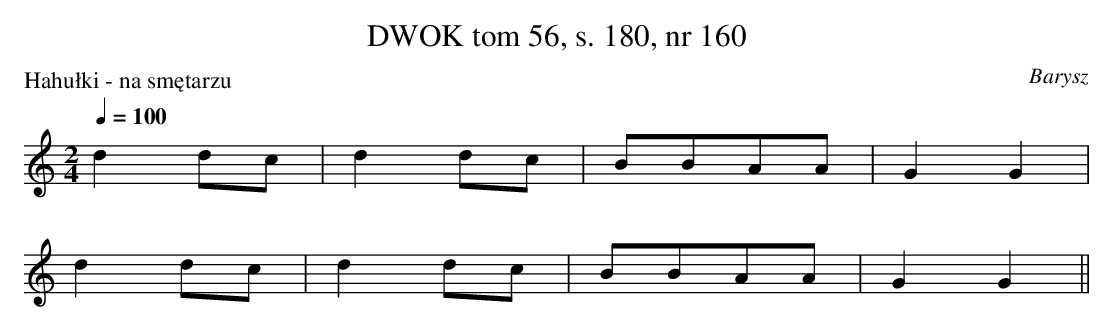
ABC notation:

X:1
T: DWOK tom 56, s. 180, nr 160
O:Barysz
P:Hahułki - na smętarzu
L:1/8
M:2/4
K:C
Q:1/4=100
d2dc|d2dc|BBAA|G2G2|
d2dc|d2dc|BBAA|G2G2||
